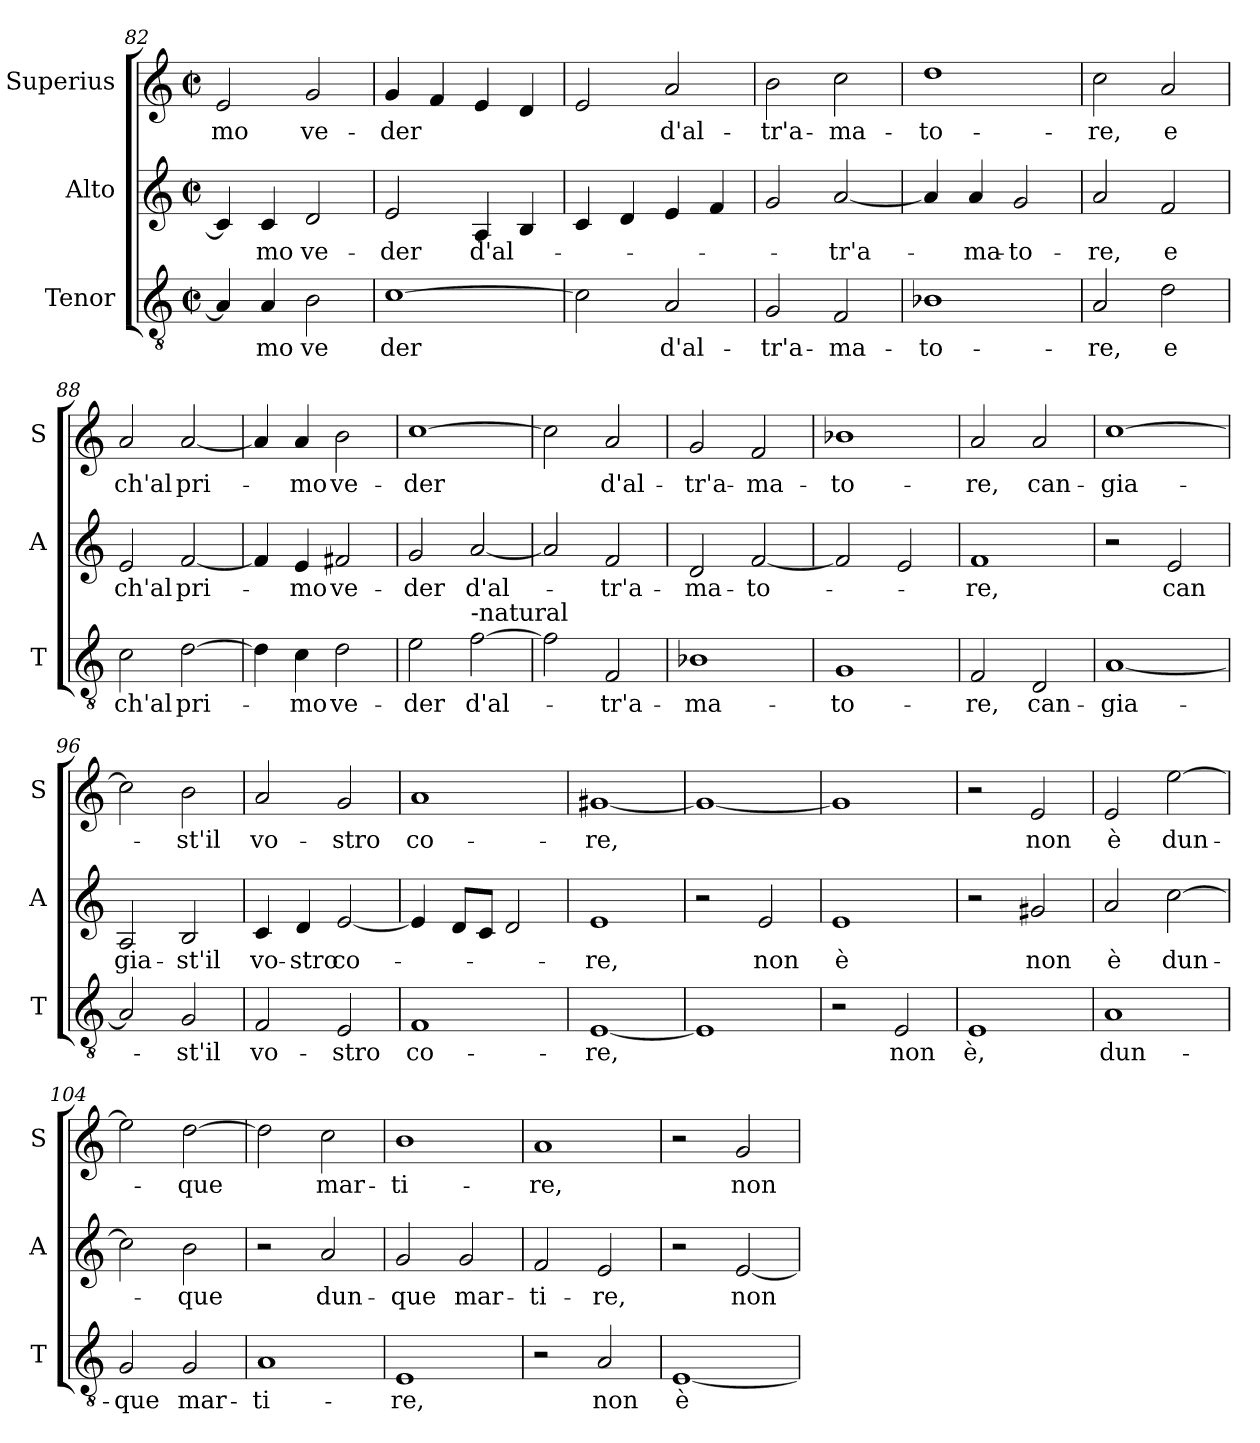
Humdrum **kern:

**kern	**text	**kern	**text	**kern	**text
*part3	*part3	*part2	*part2	*part1	*part1
*staff3	*staff3	*staff2	*staff2	*staff1	*staff1
*I"Tenor	*	*I"Alto	*	*I"Superius	*
*I'T	*	*I'A	*	*I'S	*
*clefGv2	*	*clefG2	*	*clefG2	*
*k[]	*	*k[]	*	*k[]	*
*C:	*	*C:	*	*C:	*
*M2/2	*	*M2/2	*	*M2/2	*
*met(c|)	*	*met(c|)	*	*met(c|)	*
=82	=82	=82	=82	=82	=82
!	!	!	!	!	!LO:LY:b
4A/]	.	4c/]	.	2e/	-mo
!	!LO:LY:b	!	!LO:LY:b	!	!
4A/	-mo	4c/	-mo	.	.
!	!LO:LY:b	!	!LO:LY:b	!	!LO:LY:b
2B\	ve	2d/	ve-	2g/	ve-
=83	=83	=83	=83	=83	=83
!	!LO:LY:b	!	!LO:LY:b	!	!LO:LY:b
[1c	der	2e/	-der	4g/	-der
.	.	.	.	4f/	.
!	!	!	!LO:LY:b	!	!
.	.	4A/	d'al-	4e/	.
.	.	4B/	.	4d/	.
!!LO:LB:g=z
=84	=84	=84	=84	=84	=84
2c\]	.	4c/	.	2e/	.
.	.	4d/	.	.	.
!	!LO:LY:b	!	!	!	!LO:LY:b
2A/	d'al-	4e/	.	2a/	d'al-
.	.	4f/	.	.	.
=85	=85	=85	=85	=85	=85
!	!LO:LY:b	!	!	!	!LO:LY:b
2G/	-tr'a-	2g/	.	2b\	-tr'a-
!	!LO:LY:b	!	!LO:LY:b	!	!LO:LY:b
2F/	-ma-	[2a/	-tr'a-	2cc\	-ma-
=86	=86	=86	=86	=86	=86
!	!LO:LY:b	!	!	!	!LO:LY:b
1B-X	-to-	4a/]	.	1dd	-to-
!	!	!	!LO:LY:b	!	!
.	.	4a/	-ma-	.	.
!	!	!	!LO:LY:b	!	!
.	.	2g/	-to-	.	.
=87	=87	=87	=87	=87	=87
!	!LO:LY:b	!	!LO:LY:b	!	!LO:LY:b
2A/	-re,	2a/	-re,	2cc\	-re,
!	!LO:LY:b	!	!LO:LY:b	!	!LO:LY:b
2d\	e	2f/	e	2a/	e
=88	=88	=88	=88	=88	=88
!	!LO:LY:b	!	!LO:LY:b	!	!LO:LY:b
2c\	ch'al	2e/	ch'al	2a/	ch'al
!	!LO:LY:b	!	!LO:LY:b	!	!LO:LY:b
[2d\	pri-	[2f/	pri-	[2a/	pri-
=89	=89	=89	=89	=89	=89
4d\]	.	4f/]	.	4a/]	.
!	!LO:LY:b	!	!LO:LY:b	!	!LO:LY:b
4c\	-mo	4e/	-mo	4a/	-mo
!	!LO:LY:b	!	!LO:LY:b	!	!LO:LY:b
2d\	ve-	2f#X/	ve-	2b\	ve-
=90	=90	=90	=90	=90	=90
!	!LO:LY:b	!	!LO:LY:b	!	!LO:LY:b
2e\	-der	2g/	-der	[1cc	-der
!LO:TX:a:t=-natural	!	!	!	!	!
!	!LO:LY:b	!	!LO:LY:b	!	!
[2f\	d'al-	[2a/	d'al-	.	.
!!LO:LB:g=z
=91	=91	=91	=91	=91	=91
2f\]	.	2a/]	.	2cc\]	.
!	!LO:LY:b	!	!LO:LY:b	!	!LO:LY:b
2F/	-tr'a-	2f/	-tr'a-	2a/	d'al-
=92	=92	=92	=92	=92	=92
!	!LO:LY:b	!	!LO:LY:b	!	!LO:LY:b
1B-X	-ma-	2d/	-ma-	2g/	-tr'a-
!	!	!	!LO:LY:b	!	!LO:LY:b
.	.	[2f/	-to-	2f/	-ma-
=93	=93	=93	=93	=93	=93
!	!LO:LY:b	!	!	!	!LO:LY:b
1G	-to-	2f/]	.	1b-X	-to-
.	.	2e/	.	.	.
=94	=94	=94	=94	=94	=94
!	!LO:LY:b	!	!LO:LY:b	!	!LO:LY:b
2F/	-re,	1f	-re,	2a/	-re,
!	!LO:LY:b	!	!	!	!LO:LY:b
2D/	can-	.	.	2a/	can-
=95	=95	=95	=95	=95	=95
!	!LO:LY:b	!	!	!	!LO:LY:b
[1A	-gia-	2r	.	[1cc	-gia-
!	!	!	!LO:LY:b	!	!
.	.	2e/	can	.	.
=96	=96	=96	=96	=96	=96
!	!	!	!LO:LY:b	!	!
2A/]	.	2A/	gia-	2cc\]	.
!	!LO:LY:b	!	!LO:LY:b	!	!LO:LY:b
2G/	-st'il	2B/	-st'il	2b\	-st'il
=97	=97	=97	=97	=97	=97
!	!LO:LY:b	!	!LO:LY:b	!	!LO:LY:b
2F/	vo-	4c/	vo-	2a/	vo-
!	!	!	!LO:LY:b	!	!
.	.	4d/	-stro	.	.
!	!LO:LY:b	!	!LO:LY:b	!	!LO:LY:b
2E/	-stro	[2e/	co-	2g/	-stro
!!LO:LB:g=z
=98	=98	=98	=98	=98	=98
!	!LO:LY:b	!	!	!	!LO:LY:b
1F	co-	4e/]	.	1a	co-
.	.	8d/L	.	.	.
.	.	8c/J	.	.	.
.	.	2d/	.	.	.
=99	=99	=99	=99	=99	=99
!	!LO:LY:b	!	!LO:LY:b	!	!LO:LY:b
[1E	-re,	1e	-re,	[1g#X	-re,
=100	=100	=100	=100	=100	=100
1E]	.	2r	.	1g#_	.
!	!	!	!LO:LY:b	!	!
.	.	2e/	non	.	.
=101	=101	=101	=101	=101	=101
!	!	!	!LO:LY:b	!	!
2r	.	1e	è	1g#]	.
!	!LO:LY:b	!	!	!	!
2E/	non	.	.	.	.
=102	=102	=102	=102	=102	=102
!	!LO:LY:b	!	!	!	!
1E	è,	2r	.	2r	.
!	!	!	!LO:LY:b	!	!LO:LY:b
.	.	2g#X/	non	2e/	non
=103	=103	=103	=103	=103	=103
!	!LO:LY:b	!	!LO:LY:b	!	!LO:LY:b
1A	dun-	2a/	è	2e/	è
!	!	!	!LO:LY:b	!	!LO:LY:b
.	.	[2cc\	dun-	[2ee\	dun-
=104	=104	=104	=104	=104	=104
!	!LO:LY:b	!	!	!	!
2G/	-que	2cc\]	.	2ee\]	.
!	!LO:LY:b	!	!LO:LY:b	!	!LO:LY:b
2G/	mar-	2b\	-que	[2dd\	-que
!!LO:PB:g=z
=105	=105	=105	=105	=105	=105
!	!LO:LY:b	!	!	!	!
1A	-ti-	2r	.	2dd\]	.
!	!	!	!LO:LY:b	!	!LO:LY:b
.	.	2a/	dun-	2cc\	mar-
=106	=106	=106	=106	=106	=106
!	!LO:LY:b	!	!LO:LY:b	!	!LO:LY:b
1E	-re,	2g/	-que	1b	-ti-
!	!	!	!LO:LY:b	!	!
.	.	2g/	mar-	.	.
=107	=107	=107	=107	=107	=107
!	!	!	!LO:LY:b	!	!LO:LY:b
2r	.	2f/	-ti-	1a	-re,
!	!LO:LY:b	!	!LO:LY:b	!	!
2A/	non	2e/	-re,	.	.
=108	=108	=108	=108	=108	=108
!	!LO:LY:b	!	!	!	!
[1E	è	2r	.	2r	.
!	!	!	!LO:LY:b	!	!LO:LY:b
.	.	[2e/	non	2g/	non
=	=	=	=	=	=
*-	*-	*-	*-	*-	*-
